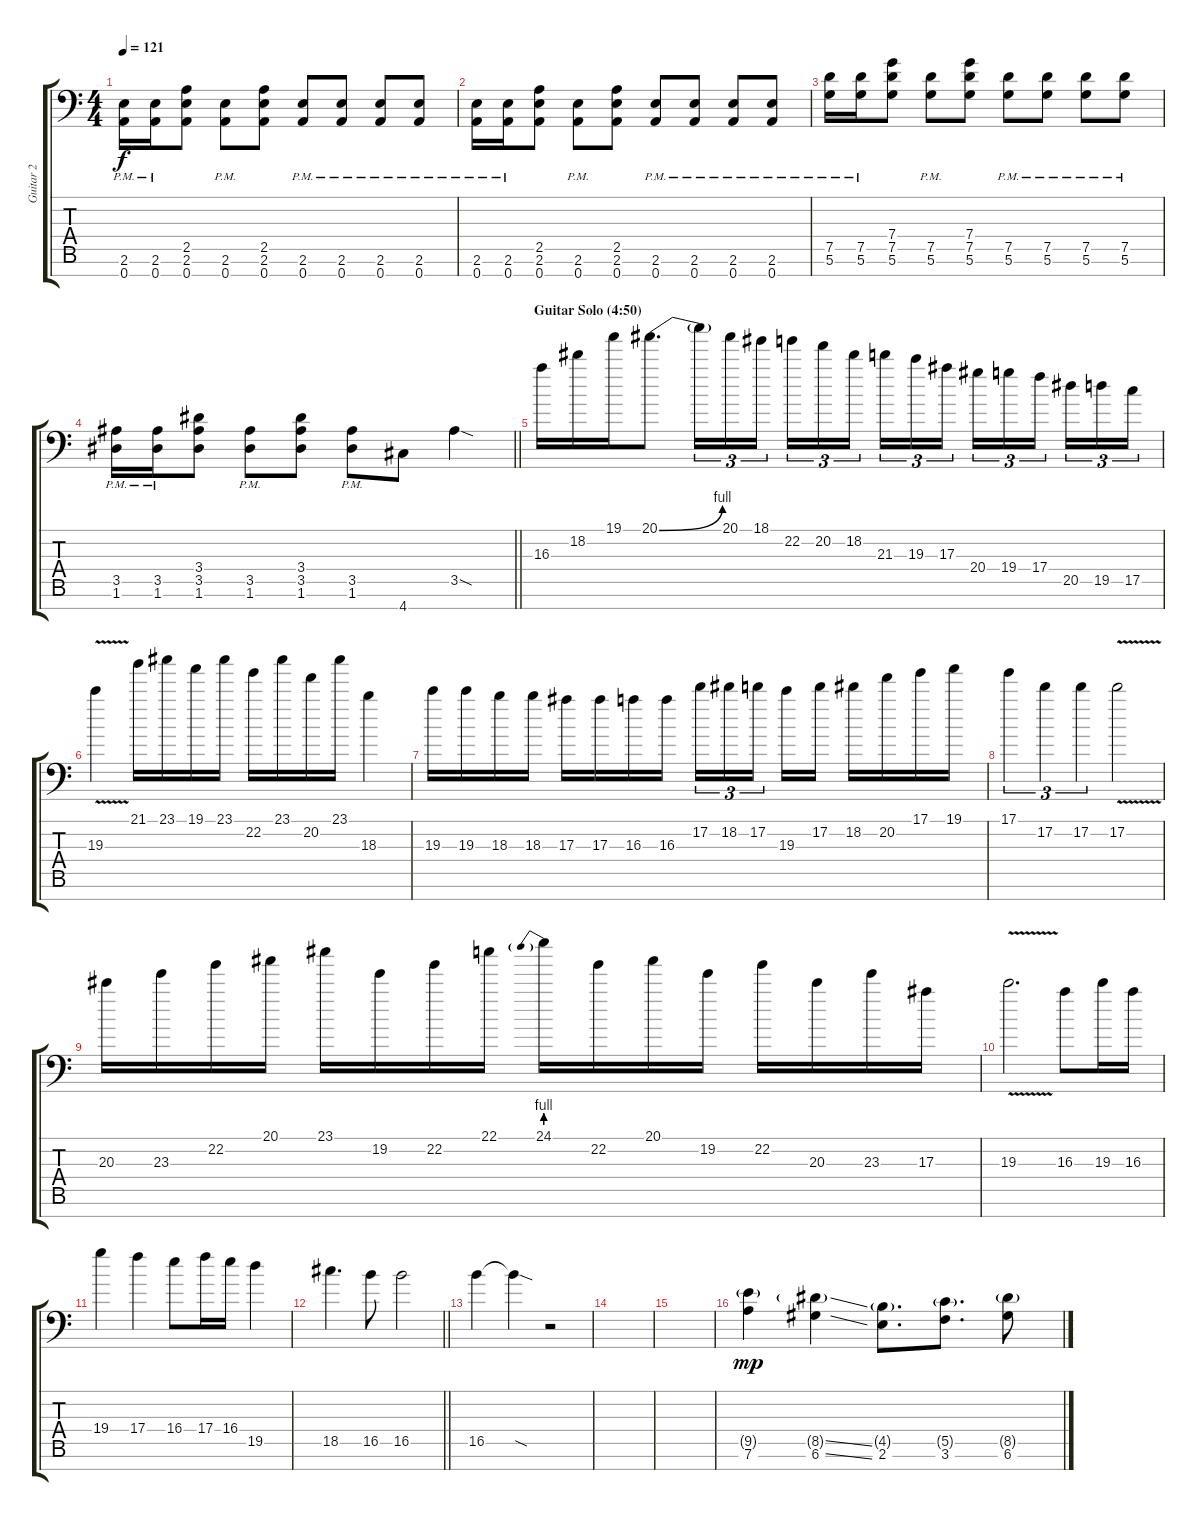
\track ("Guitar 2" "Guitar 2") {instrument distortionguitar}
\staff {score tabs}
\tuning (D4 A3 F3 C3 G2 D2 A1) {hide}
\ts (4 4)
\tempo 121
\clef f4
\ks c
(2.6 0.7{pm}).16{dy f} (2.6{pm} 0.7{pm}).16 (2.5 2.6 0.7).8 (2.6{pm} 0.7{pm}).8 (2.5 2.6 0.7).8 (2.6{pm} 0.7{pm}).8 (2.6{pm} 0.7{pm}).8 (2.6{pm} 0.7{pm}).8 (2.6{pm} 0.7{pm}).8 |
(2.6 0.7{pm}).16 (2.6{pm} 0.7{pm}).16 (2.5 2.6 0.7).8 (2.6{pm} 0.7{pm}).8 (2.5 2.6 0.7).8 (2.6{pm} 0.7{pm}).8 (2.6{pm} 0.7{pm}).8 (2.6{pm} 0.7{pm}).8 (2.6{pm} 0.7{pm}).8 |
(7.5{pm} 5.6{pm}).16 (7.5{pm} 5.6{pm}).16 (7.4 7.5 5.6).8 (7.5{pm} 5.6{pm}).8 (7.4 7.5 5.6).8 (7.5{pm} 5.6{pm}).8 (7.5{pm} 5.6{pm}).8 (7.5{pm} 5.6{pm}).8 (7.5{pm} 5.6{pm}).8 |
\barLineRight lightlight
(3.5 1.6{pm}).16 (3.5{pm} 1.6{pm}).16 (3.4 3.5 1.6).8 (3.5{pm} 1.6{pm}).8 (3.4 3.5 1.6).8 (3.5{pm} 1.6{pm}).8 4.7.8 3.5{sod}.4 |
\section ("" "Guitar Solo (4:50)")
16.3.16{volume 12 balance 10} 18.2.16 19.1.16 20.1{be (bend 0 0 60 4)}.8{d} 20.1{t}.16{tu (3 2)} 20.1.16{tu (3 2)} 18.1.16{tu (3 2)} 22.2.16{tu (3 2)} 20.2.16{tu (3 2)} 18.2.16{tu (3 2) beam splitsecondary} 21.3.16{tu (3 2)} 19.3.16{tu (3 2)} 17.3.16{tu (3 2)} 20.4.16{tu (3 2)} 19.4.16{tu (3 2)} 17.4.16{tu (3 2) beam splitsecondary} 20.5.16{tu (3 2)} 19.5.16{tu (3 2)} 17.5.16{tu (3 2)} |
19.3{v}.4 21.1.16 23.1.16 19.1.16 23.1.16 22.2.16 23.1.16 20.2.16 23.1.16 18.3.4 |
19.3.16 19.3.16 18.3.16 18.3.16 17.3.16 17.3.16 16.3.16 16.3.16 17.2.16{tu (3 2)} 18.2.16{tu (3 2)} 17.2.16{tu (3 2) beam splitsecondary} 19.3.16 17.2.16 18.2.16 20.2.16 17.1.16 19.1.16 |
17.1.4{tu (3 2)} 17.2.4{tu (3 2)} 17.2.4{tu (3 2)} 17.2{v}.2 |
20.3.16 23.3.16 22.2.16 20.1.16 23.1.16 19.2.16 22.2.16 22.1.16 24.1{be (prebend 0 4 60 4)}.16 22.2.16 20.1.16 19.2.16 22.2.16 20.3.16 23.3.16 17.3.16 |
19.3{v}.2{d} 16.3.8 19.3.16 16.3.16 |
19.4.4 17.4.4 16.4.8 17.4.16 16.4.16 19.5.4 |
\barLineRight lightlight
18.5.4{d} 16.5.8 16.5.2 |
16.5.4 16.5{sod t}.4 r.2{volume 14 balance 13} |
|
|
(9.5{g} 7.6).4{dy mp} (8.5{ss g} 6.6{ss}).4 (4.5{g} 2.6).8{d} (5.5{g} 3.6).8{d} (8.5{g} 6.6).8
